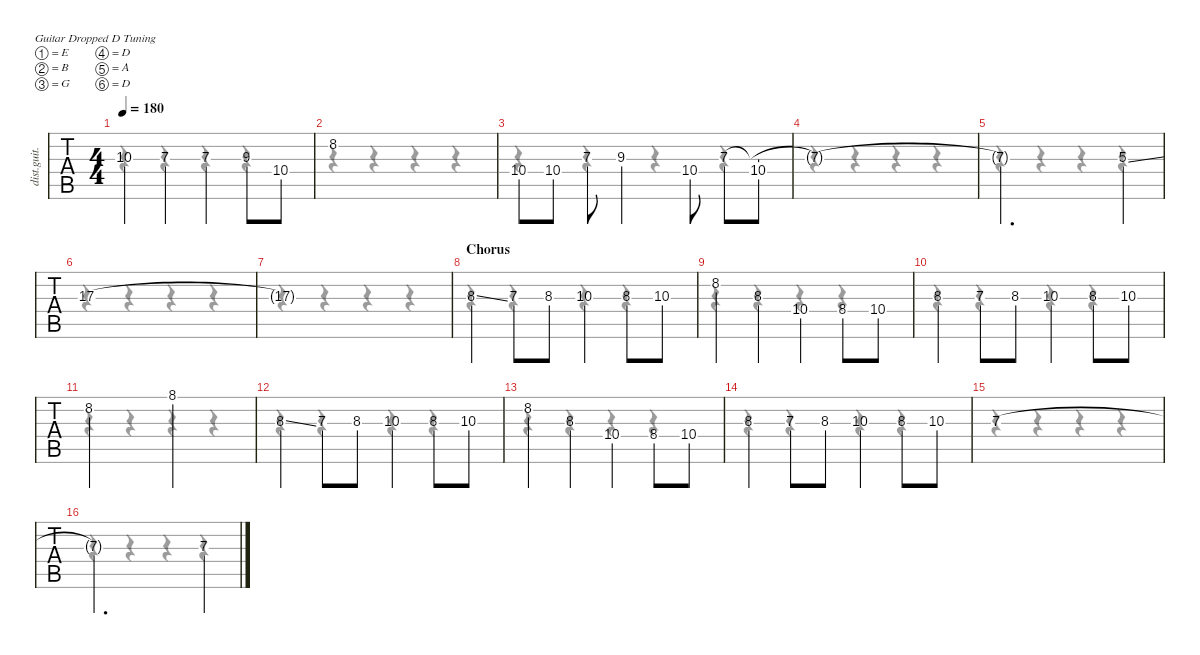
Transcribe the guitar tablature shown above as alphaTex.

\defaultSystemsLayout 4
\hideDynamics
\bracketExtendMode nobrackets
\track ("Lead" "dist.guit.") {instrument distortionguitar}
\staff {tabs}
\tuning (E4 B3 G3 D3 A2 D2)
\voice
\ts (4 4)
\tempo 180
\clef g2
\ks c
10.3.4{dy f} 7.3.4 7.3.4 9.3.8 10.4.8 |
8.2.1 |
10.4.8 10.4.8 7.3.8 9.3.4 10.4.8 7.3.8 (10.4 7.3{t}).8 |
7.3{t}.1 |
7.3{t}.2{d} 5.3{ss}.4 |
17.3.1 |
17.3{t}.1 |
\section ("" "Chorus")
8.3{ss acc #}.4 7.3.8 8.3{acc #}.8 10.3.4 8.3{acc #}.8 10.3.8 |
8.2.4 8.3{acc #}.4 10.4.4 8.4{acc #}.8 10.4.8 |
8.3{acc #}.4 7.3.8 8.3{acc #}.8 10.3.4 8.3{acc #}.8 10.3.8 |
8.2.2 8.1.2 |
8.3{ss acc #}.4 7.3.8 8.3{acc #}.8 10.3.4 8.3{acc #}.8 10.3.8 |
8.2.4 8.3{acc #}.4 10.4.4 8.4{acc #}.8 10.4.8 |
8.3{acc #}.4 7.3.8 8.3{acc #}.8 10.3.4 8.3{acc #}.8 10.3.8 |
7.3.1 |
7.3{t}.2{d} 7.3{ss}.4
\voice
\clef g2
\ottava regular
\simile none
\ks c
r.4{dy mf} r.4 r.4 r.4 |
r.4 r.4 r.4 r.4 |
r.4 r.4 r.4 r.4 |
r.4 r.4 r.4 r.4 |
r.4 r.4 r.4 r.4 |
r.4 r.4 r.4 r.4 |
r.4 r.4 r.4 r.4 |
r.4 r.4 r.4 r.4 |
r.4 r.4 r.4 r.4 |
r.4 r.4 r.4 r.4 |
r.4 r.4 r.4 r.4 |
r.4 r.4 r.4 r.4 |
r.4 r.4 r.4 r.4 |
r.4 r.4 r.4 r.4 |
r.4 r.4 r.4 r.4 |
r.4 r.4 r.4 r.4
